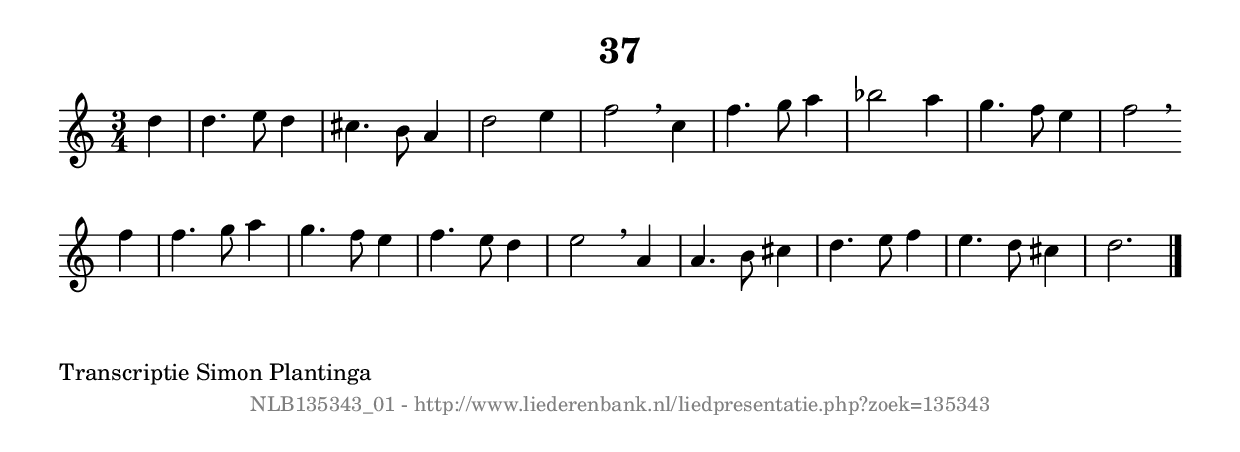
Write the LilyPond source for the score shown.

%
% produced by wce2krn 1.64 (7 June 2014)
%
\version"2.16"
#(append! paper-alist '(("long" . (cons (* 210 mm) (* 2000 mm)))))
#(set-default-paper-size "long")
sb = {\breathe}
mBreak = {\breathe }
bBreak = {\breathe }
x = {\once\override NoteHead #'style = #'cross }
gl=\glissando
itime={\override Staff.TimeSignature #'stencil = ##f }
ficta = {\once\set suggestAccidentals = ##t}
fine = {\once\override Score.RehearsalMark #'self-alignment-X = #1 \mark \markup {\italic{Fine}}}
dc = {\once\override Score.RehearsalMark #'self-alignment-X = #1 \mark \markup {\italic{D.C.}}}
dcf = {\once\override Score.RehearsalMark #'self-alignment-X = #1 \mark \markup {\italic{D.C. al Fine}}}
dcc = {\once\override Score.RehearsalMark #'self-alignment-X = #1 \mark \markup {\italic{D.C. al Coda}}}
ds = {\once\override Score.RehearsalMark #'self-alignment-X = #1 \mark \markup {\italic{D.S.}}}
dsf = {\once\override Score.RehearsalMark #'self-alignment-X = #1 \mark \markup {\italic{D.S. al Fine}}}
dsc = {\once\override Score.RehearsalMark #'self-alignment-X = #1 \mark \markup {\italic{D.S. al Coda}}}
pv = {\set Score.repeatCommands = #'((volta "1"))}
sv = {\set Score.repeatCommands = #'((volta "2"))}
tv = {\set Score.repeatCommands = #'((volta "3"))}
qv = {\set Score.repeatCommands = #'((volta "4"))}
xv = {\set Score.repeatCommands = #'((volta #f))}
\header{ tagline = ""
title = "37"
}
\score {{
\key d \dorian
\relative g'
{
\set melismaBusyProperties = #'()
\partial 32*8
\time 3/4
\tempo 4=120
\override Score.MetronomeMark #'transparent = ##t
\override Score.RehearsalMark #'break-visibility = #(vector #t #t #f)
d'4 | d4. e8 d4 | cis4. b8 a4 | d2 e4 | f2 \sb c4 | f4. g8 a4 | bes2 a4 | g4. f8 e4 | f2 \bar ":|:" \bBreak
f4 | f4. g8 a4 | g4. f8 e4 | f4. e8 d4 | e2 \sb a,4 | a4. b8 cis4 | d4. e8 f4 | e4. d8 cis4 | d2. \bar "|."
 }}
 \midi { }
 \layout {
            indent = 0.0\cm
}
}
\markup { \wordwrap-string #" 
Transcriptie Simon Plantinga
"}
\markup { \vspace #0 } \markup { \with-color #grey \fill-line { \center-column { \smaller "NLB135343_01 - http://www.liederenbank.nl/liedpresentatie.php?zoek=135343" } } }
